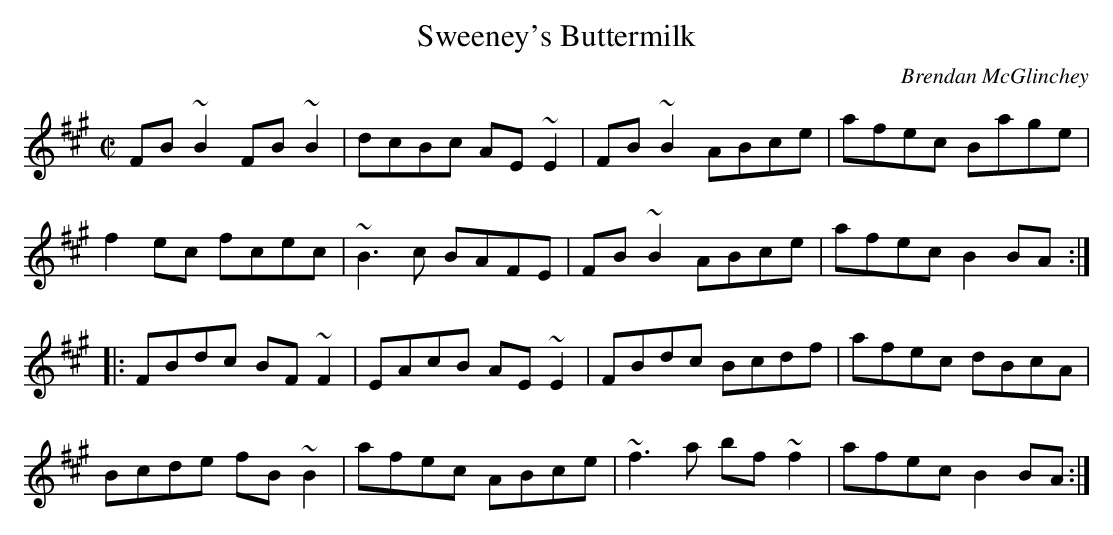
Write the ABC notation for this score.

X:1
T:Sweeney's Buttermilk
M:C|
C:Brendan McGlinchey
K:Bdor
FB~B2 FB~B2|dcBc AE~E2|FB~B2 ABce|afec Bage|
f2ec fcec|~B3c BAFE|FB~B2 ABce|afec B2BA:|
|:FBdc BF~F2|EAcB AE~E2|FBdc Bcdf|afec dBcA|
Bcde fB~B2|afec ABce|~f3a bf~f2|afec B2BA:|
